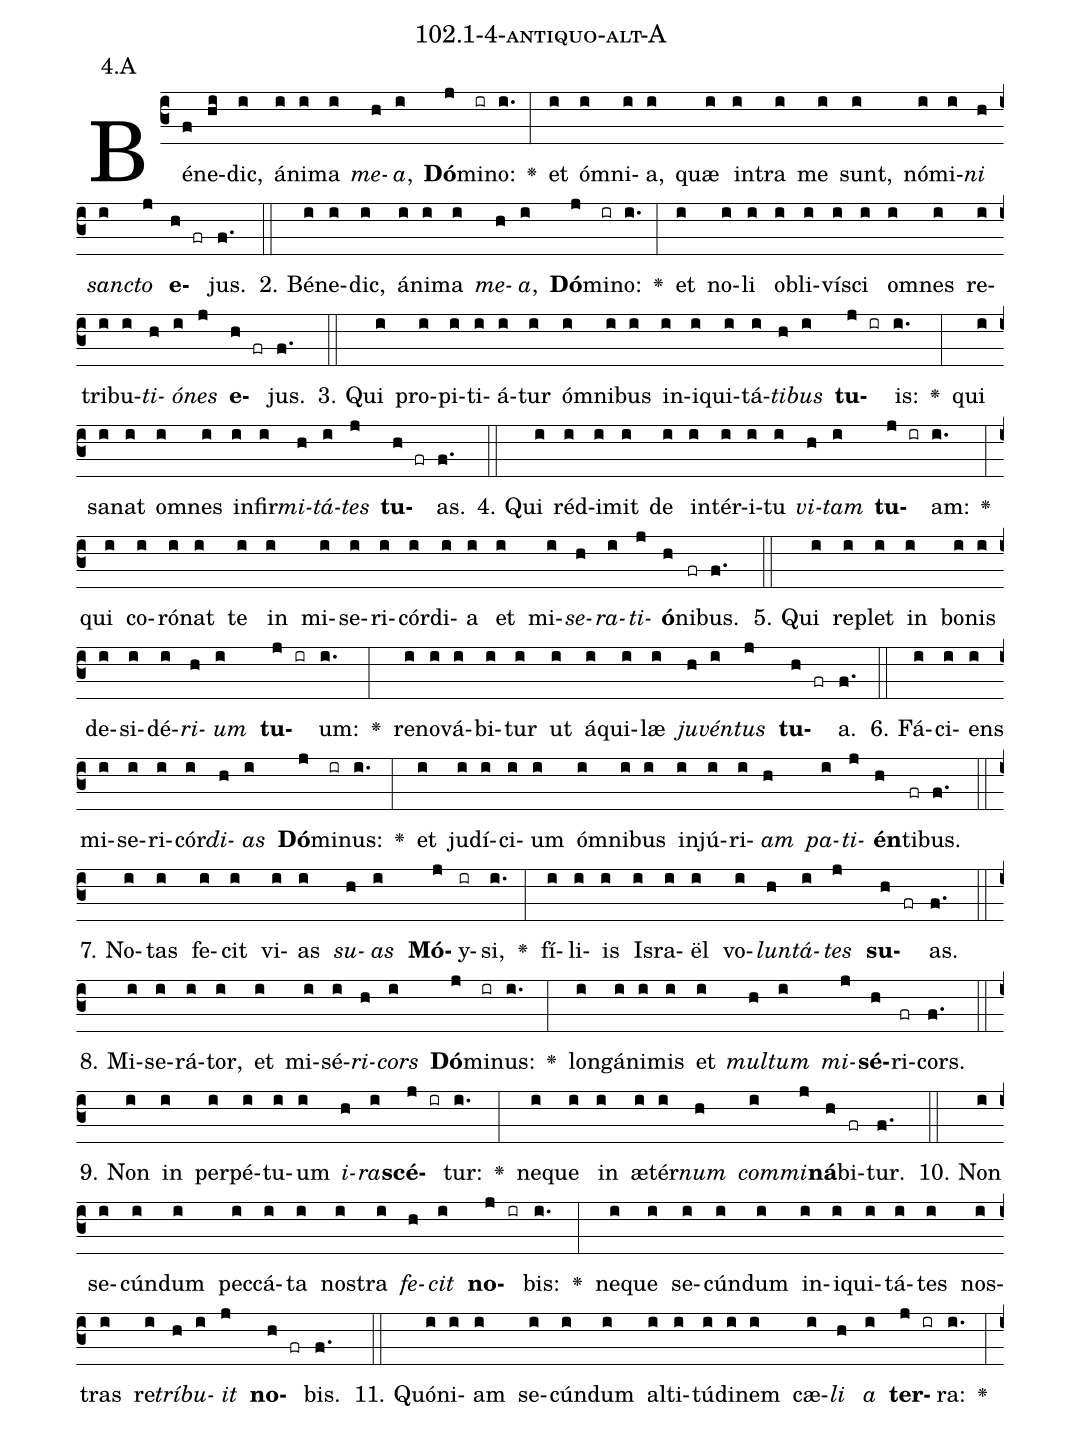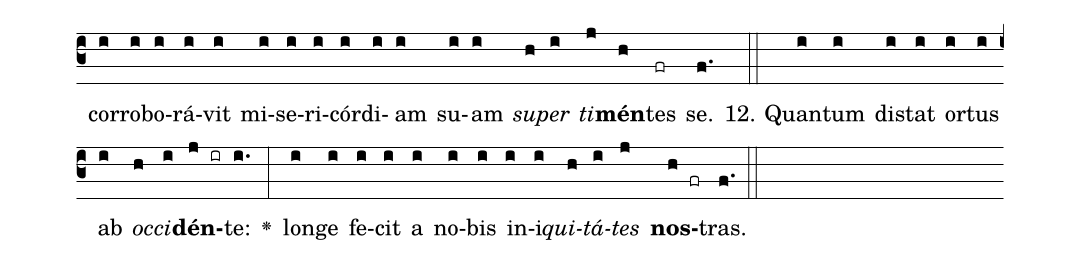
name: 102.1-4-antiquo-alt-A;
annotation: 4.A;
%%
(c3)Bé(f)ne(hi)dic,(i) á(i)ni(i)ma(i) <i>me</i>(h)<i>a</i>,(i) <b>Dó</b>(j)mi(ir)no:(i.) <v>\greheightstar</v>(:) et(i) óm(i)ni(i)a,(i) quæ(i) in(i)tra(i) me(i) sunt,(i) nó(i)mi(i)<i>ni</i>(h) <i>sanc</i>(i)<i>to</i>(j) <b>e</b>(h fr)jus.(f.) (::)
2. Bé(i)ne(i)dic,(i) á(i)ni(i)ma(i) <i>me</i>(h)<i>a</i>,(i) <b>Dó</b>(j)mi(ir)no:(i.) <v>\greheightstar</v>(:) et(i) no(i)li(i) ob(i)li(i)ví(i)sci(i) om(i)nes(i) re(i)tri(i)bu(i)<i>ti</i>(h)<i>ó</i>(i)<i>nes</i>(j) <b>e</b>(h fr)jus.(f.) (::)
3. Qui(i) pro(i)pi(i)ti(i)á(i)tur(i) óm(i)ni(i)bus(i) in(i)i(i)qui(i)tá(i)<i>ti</i>(h)<i>bus</i>(i) <b>tu</b>(j ir)is:(i.) <v>\greheightstar</v>(:) qui(i) sa(i)nat(i) om(i)nes(i) in(i)fir(i)<i>mi</i>(h)<i>tá</i>(i)<i>tes</i>(j) <b>tu</b>(h fr)as.(f.) (::)
4. Qui(i) réd(i)i(i)mit(i) de(i) in(i)tér(i)i(i)tu(i) <i>vi</i>(h)<i>tam</i>(i) <b>tu</b>(j ir)am:(i.) <v>\greheightstar</v>(:) qui(i) co(i)ró(i)nat(i) te(i) in(i) mi(i)se(i)ri(i)cór(i)di(i)a(i) et(i) mi(i)<i>se</i>(h)<i>ra</i>(i)<i>ti</i>(j)<b>ó</b>(h)ni(fr)bus.(f.) (::)
5. Qui(i) re(i)plet(i) in(i) bo(i)nis(i) de(i)si(i)dé(i)<i>ri</i>(h)<i>um</i>(i) <b>tu</b>(j ir)um:(i.) <v>\greheightstar</v>(:) re(i)no(i)vá(i)bi(i)tur(i) ut(i) á(i)qui(i)læ(i) <i>ju</i>(h)<i>vén</i>(i)<i>tus</i>(j) <b>tu</b>(h fr)a.(f.) (::)
6. Fá(i)ci(i)ens(i) mi(i)se(i)ri(i)cór(i)<i>di</i>(h)<i>as</i>(i) <b>Dó</b>(j)mi(ir)nus:(i.) <v>\greheightstar</v>(:) et(i) ju(i)dí(i)ci(i)um(i) óm(i)ni(i)bus(i) in(i)jú(i)ri(i)<i>am</i>(h) <i>pa</i>(i)<i>ti</i>(j)<b>én</b>(h)ti(fr)bus.(f.) (::)
7. No(i)tas(i) fe(i)cit(i) vi(i)as(i) <i>su</i>(h)<i>as</i>(i) <b>Mó</b>(j)y(ir)si,(i.) <v>\greheightstar</v>(:) fí(i)li(i)is(i) Is(i)ra(i)ël(i) vo(i)<i>lun</i>(h)<i>tá</i>(i)<i>tes</i>(j) <b>su</b>(h fr)as.(f.) (::)
8. Mi(i)se(i)rá(i)tor,(i) et(i) mi(i)sé(i)<i>ri</i>(h)<i>cors</i>(i) <b>Dó</b>(j)mi(ir)nus:(i.) <v>\greheightstar</v>(:) long(i)á(i)ni(i)mis(i) et(i) <i>mul</i>(h)<i>tum</i>(i) <i>mi</i>(j)<b>sé</b>(h)ri(fr)cors.(f.) (::)
9. Non(i) in(i) per(i)pé(i)tu(i)um(i) <i>i</i>(h)<i>ra</i>(i)<b>scé</b>(j ir)tur:(i.) <v>\greheightstar</v>(:) ne(i)que(i) in(i) æ(i)tér(i)<i>num</i>(h) <i>com</i>(i)<i>mi</i>(j)<b>ná</b>(h)bi(fr)tur.(f.) (::)
10. Non(i) se(i)cún(i)dum(i) pec(i)cá(i)ta(i) nos(i)tra(i) <i>fe</i>(h)<i>cit</i>(i) <b>no</b>(j ir)bis:(i.) <v>\greheightstar</v>(:) ne(i)que(i) se(i)cún(i)dum(i) in(i)i(i)qui(i)tá(i)tes(i) nos(i)tras(i) re(i)<i>trí</i>(h)<i>bu</i>(i)<i>it</i>(j) <b>no</b>(h fr)bis.(f.) (::)
11. Quón(i)i(i)am(i) se(i)cún(i)dum(i) al(i)ti(i)tú(i)di(i)nem(i) cæ(i)<i>li</i>(h) <i>a</i>(i) <b>ter</b>(j ir)ra:(i.) <v>\greheightstar</v>(:) cor(i)ro(i)bo(i)rá(i)vit(i) mi(i)se(i)ri(i)cór(i)di(i)am(i) su(i)am(i) <i>su</i>(h)<i>per</i>(i) <i>ti</i>(j)<b>mén</b>(h)tes(fr) se.(f.) (::)
12. Quan(i)tum(i) di(i)stat(i) or(i)tus(i) ab(i) <i>oc</i>(h)<i>ci</i>(i)<b>dén</b>(j ir)te:(i.) <v>\greheightstar</v>(:) lon(i)ge(i) fe(i)cit(i) a(i) no(i)bis(i) in(i)i(i)<i>qui</i>(h)<i>tá</i>(i)<i>tes</i>(j) <b>nos</b>(h fr)tras.(f.) (::)
